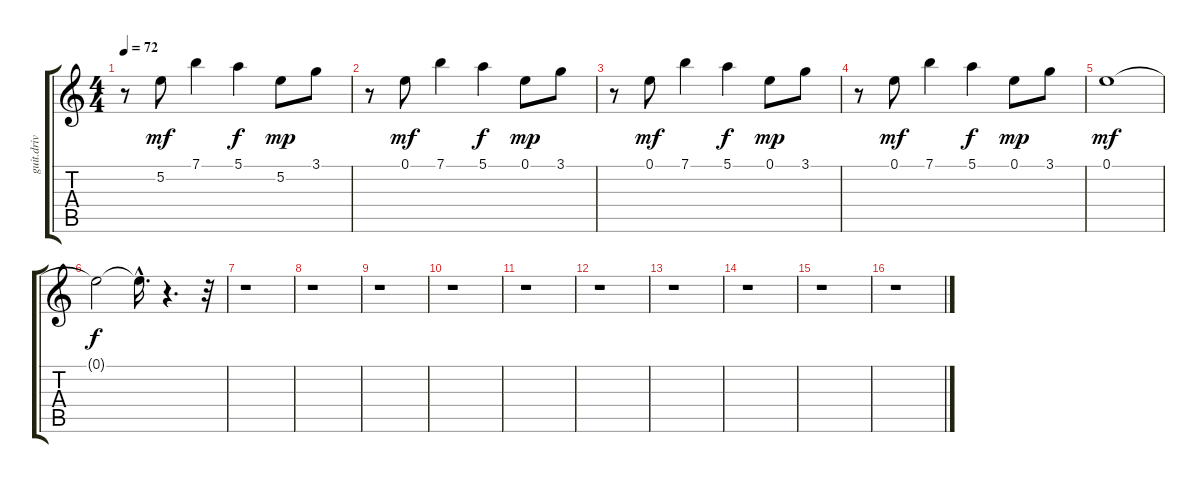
\track ("guit.driv" "guit.driv") {instrument overdrivenguitar}
\staff {score tabs}
\tuning (E4 B3 G3 D3 A2 E2) {hide}
\ts (4 4)
\tempo 72
\clef g2
\ks c
r.8{dy mp} 5.2.8{dy mf} 7.1.4 5.1.4{dy f} 5.2.8{dy mp} 3.1.8 |
r.8 0.1.8{dy mf} 7.1.4 5.1.4{dy f} 0.1.8{dy mp} 3.1.8 |
r.8 0.1.8{dy mf} 7.1.4 5.1.4{dy f} 0.1.8{dy mp} 3.1.8 |
r.8 0.1.8{dy mf} 7.1.4 5.1.4{dy f} 0.1.8{dy mp} 3.1.8 |
0.1.1{dy mf} |
0.1{t}.2{dy f} 0.1{hac t}.16{d} r.4{d} r.32 |
r.1 |
r.1 |
r.1 |
r.1 |
r.1 |
r.1 |
r.1 |
r.1 |
r.1 |
r.1
